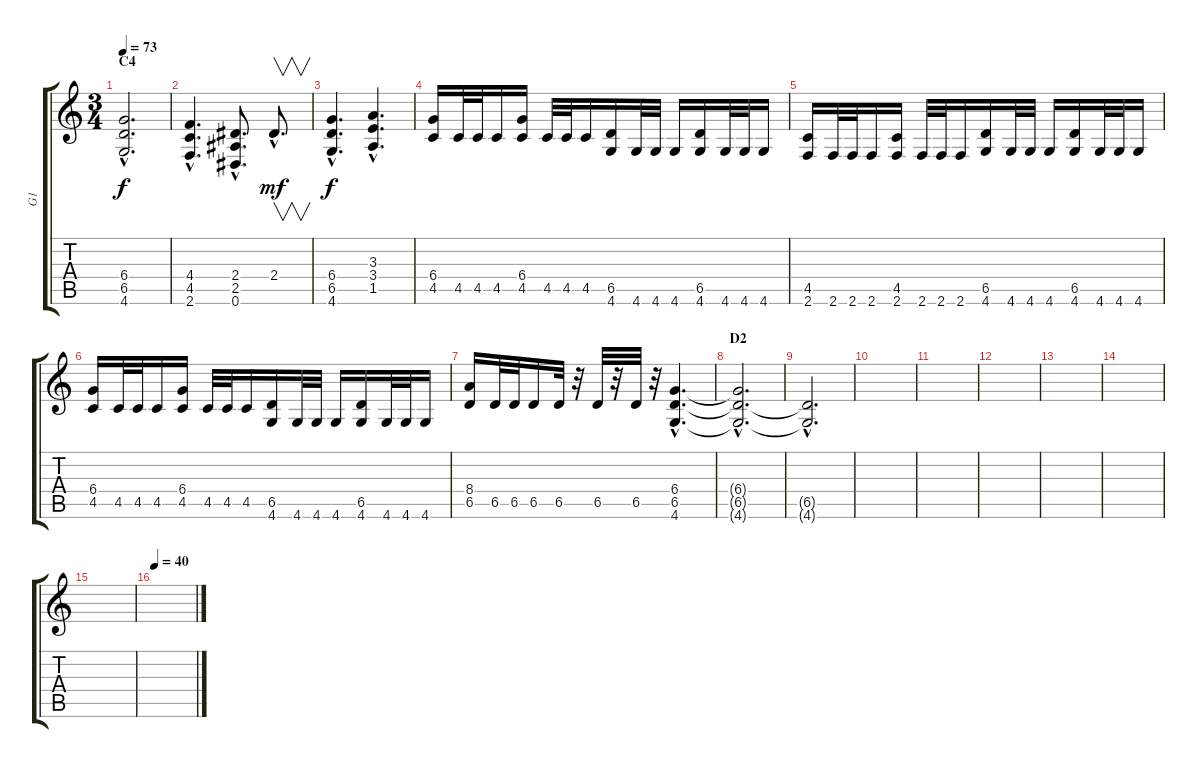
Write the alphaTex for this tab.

\track ("G1" "G1") {instrument distortionguitar}
\staff {score tabs}
\tuning (Eb4 Bb3 Gb3 Db3 Ab2 Eb2) {hide}
\ts (3 4)
\section ("" "C4")
\tempo 73
\clef g2
\ks c
(6.4{hac} 6.5{hac} 4.6{hac}).2{d dy f} |
(4.4{hac} 4.5{hac} 2.6{hac}).4{d} (2.4{hac} 2.5{hac} 0.6{hac}).8{d} 2.4{hac}.8{v d dy mf} |
(6.4{hac} 6.5{hac} 4.6{hac}).4{d dy f} (3.3{hac} 3.4{hac} 1.5{hac}).4{d} |
(6.4 4.5).16 4.5.32 4.5.32 4.5.16 (6.4 4.5).16 4.5.32 4.5.32 4.5.16 (6.5 4.6).16 4.6.32 4.6.32 4.6.16 (6.5 4.6).16 4.6.32 4.6.32 4.6.16 |
(4.5 2.6).16 2.6.32 2.6.32 2.6.16 (4.5 2.6).16 2.6.32 2.6.32 2.6.16 (6.5 4.6).16 4.6.32 4.6.32 4.6.16 (6.5 4.6).16 4.6.32 4.6.32 4.6.16 |
(6.4 4.5).16 4.5.32 4.5.32 4.5.16 (6.4 4.5).16 4.5.32 4.5.32 4.5.16 (6.5 4.6).16 4.6.32 4.6.32 4.6.16 (6.5 4.6).16 4.6.32 4.6.32 4.6.16 |
(8.4 6.5).16 6.5.32 6.5.32 6.5.16 6.5.32 r.32 6.5.32 r.32 6.5.32 r.32 (6.4{hac} 6.5{hac} 4.6{hac}).4{d volume 0} |
\section ("" "D2")
(6.4{hac t} 6.5{hac t} 4.6{hac t}).2{d} |
(6.5{hac t} 4.6{hac t}).2{d} |
|
|
|
|
|
|
\tempo 40
